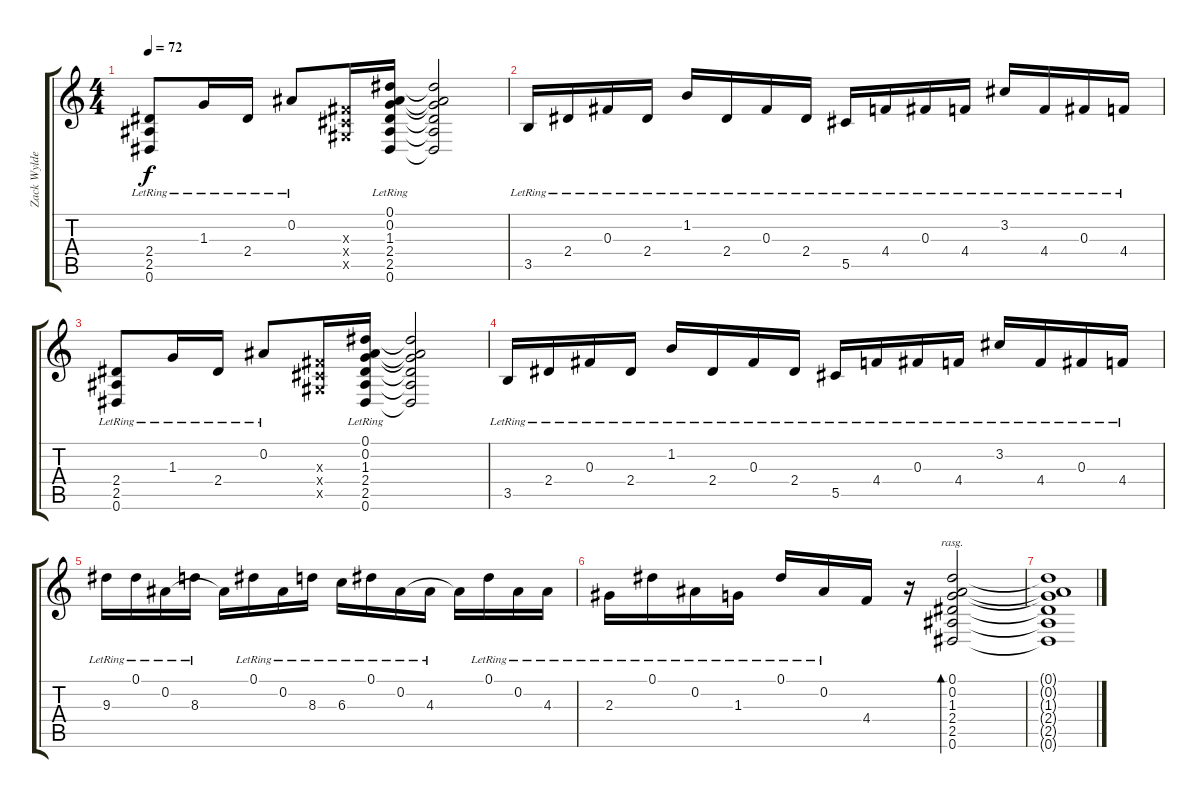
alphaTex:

\track ("Zack Wylde" "Zack Wylde") {instrument acousticguitarsteel}
\staff {score tabs}
\tuning (Eb4 Bb3 Gb3 Db3 Ab2 Eb2) {hide}
\ts (4 4)
\tempo 72
\clef g2
\ks c
(2.4{lr} 2.5{lr} 0.6{lr}).8{dy f} 1.3{lr}.16 2.4{lr}.16 0.2{lr}.8 (0.3{x} 0.4{x} 0.5{x}).16 (0.1{lr} 0.2{lr} 1.3{lr} 2.4{lr} 2.5{lr} 0.6{lr}).16 (0.1{t} 0.2{t} 1.3{t} 2.4{t} 2.5{t} 0.6{t}).2 |
3.5{lr}.16 2.4{lr}.16 0.3{lr}.16 2.4{lr}.16 1.2{lr}.16 2.4{lr}.16 0.3{lr}.16 2.4{lr}.16 5.5{lr}.16 4.4{lr}.16 0.3{lr}.16 4.4{lr}.16 3.2{lr}.16 4.4{lr}.16 0.3{lr}.16 4.4{lr}.16 |
(2.4{lr} 2.5{lr} 0.6{lr}).8 1.3{lr}.16 2.4{lr}.16 0.2{lr}.8 (0.3{x} 0.4{x} 0.5{x}).16 (0.1{lr} 0.2{lr} 1.3{lr} 2.4{lr} 2.5{lr} 0.6{lr}).16 (0.1{t} 0.2{t} 1.3{t} 2.4{t} 2.5{t} 0.6{t}).2 |
3.5{lr}.16 2.4{lr}.16 0.3{lr}.16 2.4{lr}.16 1.2{lr}.16 2.4{lr}.16 0.3{lr}.16 2.4{lr}.16 5.5{lr}.16 4.4{lr}.16 0.3{lr}.16 4.4{lr}.16 3.2{lr}.16 4.4{lr}.16 0.3{lr}.16 4.4{lr}.16 |
9.3{lr}.16{volume 8} 0.1{lr}.16 0.2{lr}.16 8.3{lr}.16 0.2{t}.16 0.1{lr}.16 0.2{lr}.16 8.3{lr}.16 6.3{lr}.16 0.1{lr}.16 0.2{lr}.16 4.3{lr}.16 0.2{t}.16 0.1{lr}.16 0.2{lr}.16 4.3{lr}.16 |
2.3{lr}.16 0.1{lr}.16 0.2{lr}.16 1.3{lr}.16 0.1{lr}.16 0.2{lr}.16 4.4.16 r.16 (0.1 0.2 1.3 2.4 2.5 0.6).2{bd 240 rasg ii} |
(0.1{t} 0.2{t} 1.3{t} 2.4{t} 2.5{t} 0.6{t}).1
